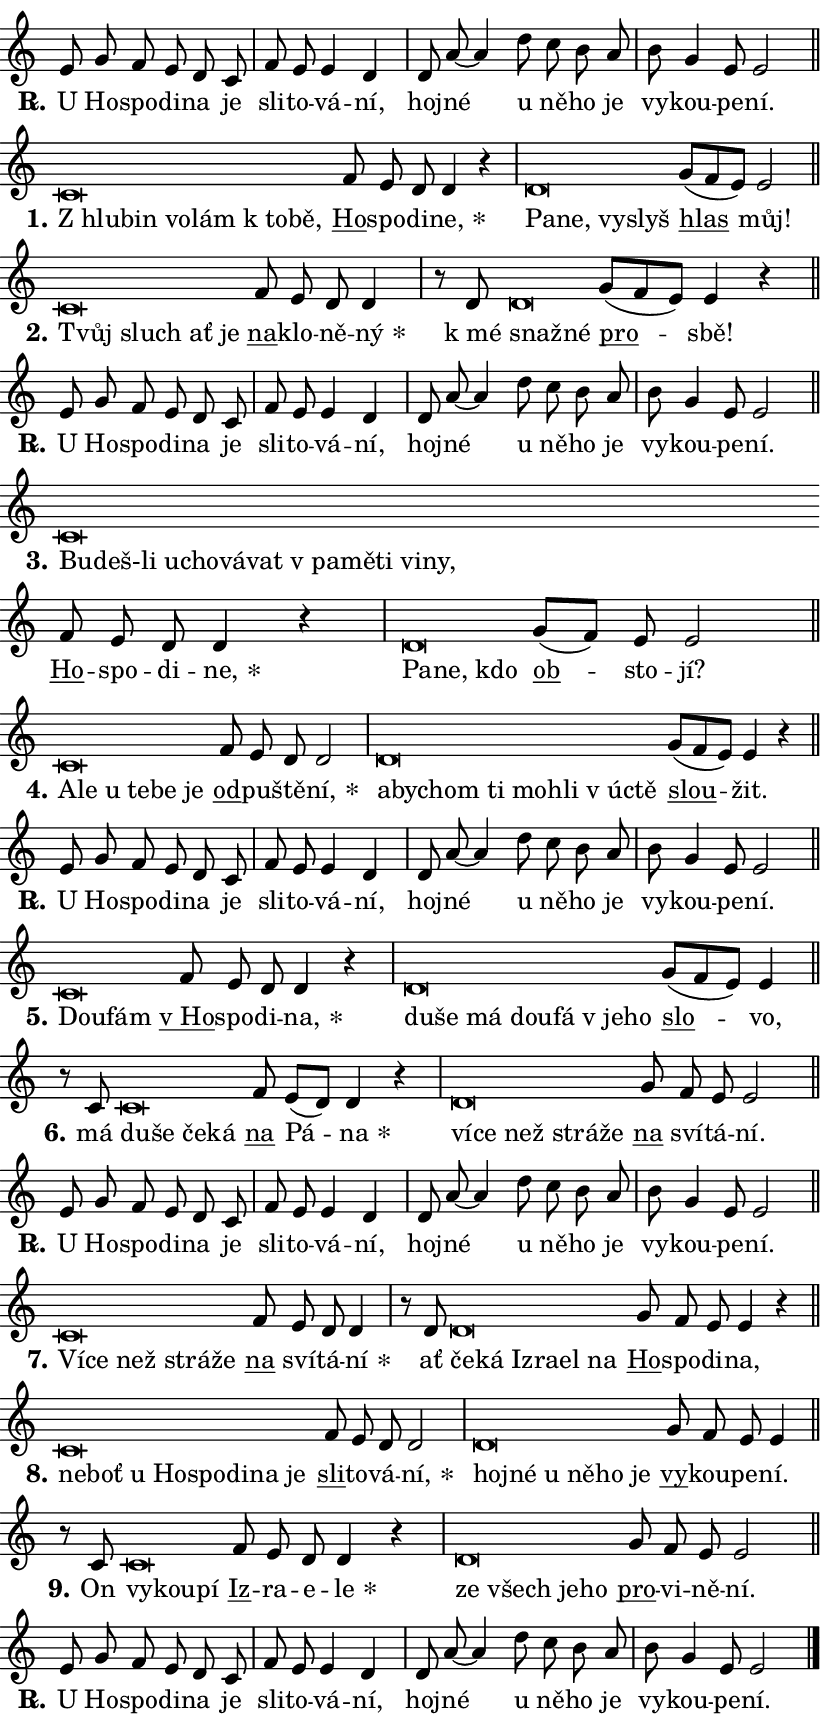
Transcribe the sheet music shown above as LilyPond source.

\version "2.24.0"
\header { tagline = "" }
\paper {
  indent = 0\cm
  top-margin = 0\cm
  right-margin = 0.13\cm % to fit lyric hyphens
  bottom-margin = 0\cm
  left-margin = 0\cm
  paper-width = 14\cm
  page-breaking = #ly:one-page-breaking
  system-system-spacing.basic-distance = #11
  score-system-spacing.basic-distance = #11
  ragged-last = ##f
}


%% Author: Thomas Morley
%% https://lists.gnu.org/archive/html/lilypond-user/2020-05/msg00002.html
#(define (line-position grob)
"Returns position of @var[grob} in current system:
   @code{'start}, if at first time-step
   @code{'end}, if at last time-step
   @code{'middle} otherwise
"
  (let* ((col (ly:item-get-column grob))
         (ln (ly:grob-object col 'left-neighbor))
         (rn (ly:grob-object col 'right-neighbor))
         (col-to-check-left (if (ly:grob? ln) ln col))
         (col-to-check-right (if (ly:grob? rn) rn col))
         (break-dir-left
           (and
             (ly:grob-property col-to-check-left 'non-musical #f)
             (ly:item-break-dir col-to-check-left)))
         (break-dir-right
           (and
             (ly:grob-property col-to-check-right 'non-musical #f)
             (ly:item-break-dir col-to-check-right))))
        (cond ((eqv? 1 break-dir-left) 'start)
              ((eqv? -1 break-dir-right) 'end)
              (else 'middle))))

#(define (tranparent-at-line-position vctor)
  (lambda (grob)
  "Relying on @code{line-position} select the relevant enry from @var{vctor}.
Used to determine transparency,"
    (case (line-position grob)
      ((end) (not (vector-ref vctor 0)))
      ((middle) (not (vector-ref vctor 1)))
      ((start) (not (vector-ref vctor 2))))))

noteHeadBreakVisibility =
#(define-music-function (break-visibility)(vector?)
"Makes @code{NoteHead}s transparent relying on @var{break-visibility}"
#{
  \override NoteHead.transparent =
    #(tranparent-at-line-position break-visibility)
#})

#(define delete-ledgers-for-transparent-note-heads
  (lambda (grob)
    "Reads whether a @code{NoteHead} is transparent.
If so this @code{NoteHead} is removed from @code{'note-heads} from
@var{grob}, which is supposed to be @code{LedgerLineSpanner}.
As a result ledgers are not printed for this @code{NoteHead}"
    (let* ((nhds-array (ly:grob-object grob 'note-heads))
           (nhds-list
             (if (ly:grob-array? nhds-array)
                 (ly:grob-array->list nhds-array)
                 '()))
           ;; Relies on the transparent-property being done before
           ;; Staff.LedgerLineSpanner.after-line-breaking is executed.
           ;; This is fragile ...
           (to-keep
             (remove
               (lambda (nhd)
                 (ly:grob-property nhd 'transparent #f))
               nhds-list)))
      ;; TODO find a better method to iterate over grob-arrays, similiar
      ;; to filter/remove etc for lists
      ;; For now rebuilt from scratch
      (set! (ly:grob-object grob 'note-heads)  '())
      (for-each
        (lambda (nhd)
          (ly:pointer-group-interface::add-grob grob 'note-heads nhd))
        to-keep))))

squashNotes = {
  \override NoteHead.X-extent = #'(-0.2 . 0.2)
  \override NoteHead.Y-extent = #'(-0.75 . 0)
  \override NoteHead.stencil =
    #(lambda (grob)
       (let ((pos (ly:grob-property grob 'staff-position)))
         (begin
           (if (< pos -7) (display "ERROR: Lower brevis then expected\n") (display ""))
           (if (<= pos -6) ly:text-interface::print ly:note-head::print))))
}
unSquashNotes = {
  \revert NoteHead.X-extent
  \revert NoteHead.Y-extent
  \revert NoteHead.stencil
}

hideNotes = \noteHeadBreakVisibility #begin-of-line-visible
unHideNotes = \noteHeadBreakVisibility #all-visible

% work-around for resetting accidentals
% https://lilypond.org/doc/v2.23/Documentation/notation/displaying-rhythms#unmetered-music
cadenzaMeasure = {
  \cadenzaOff
  \partial 1024 s1024
  \cadenzaOn
}

#(define-markup-command (accent layout props text) (markup?)
  "Underline accented syllable"
  (interpret-markup layout props
    #{\markup \override #'(offset . 4.3) \underline { #text }#}))

responsum = \markup \concat {
  "R" \hspace #-1.05 \path #0.1 #'((moveto 0 0.07) (lineto 0.9 0.8)) \hspace #0.05 "."
}

spaceSize = #0.6828661417322834 % exact space size for TeX Gyre Schola

\layout {
  \context {
    \Staff
    \remove "Time_signature_engraver"
    \override LedgerLineSpanner.after-line-breaking = #delete-ledgers-for-transparent-note-heads
  }
  \context {
    \Lyrics {
      \override LyricSpace.minimum-distance = \spaceSize
      \override LyricText.font-name = #"TeX Gyre Schola"
      \override LyricText.font-size = 1
      \override StanzaNumber.font-name = #"TeX Gyre Schola Bold"
      \override StanzaNumber.font-size = 1
    }
  }
  \context {
    \Score 
    \override NoteHead.text =
      #(lambda (grob) 
        (let ((pos (ly:grob-property grob 'staff-position)))
          #{\markup {
            \combine
              \halign #-0.55 \raise #(if (= pos -6) 0 0.5) \override #'(thickness . 2) \draw-line #'(3.2 . 0)
              \musicglyph "noteheads.sM1"
          }#}))
  }
}

% magnetic-lyrics.ily
%
%   written by
%     Jean Abou Samra <jean@abou-samra.fr>
%     Werner Lemberg <wl@gnu.org>
%
%   adapted by
%     Jiri Hon <jiri.hon@gmail.com>
%
% Version 2022-Apr-15

% https://www.mail-archive.com/lilypond-user@gnu.org/msg149350.html

#(define (Left_hyphen_pointer_engraver context)
   "Collect syllable-hyphen-syllable occurrences in lyrics and store
them in properties.  This engraver only looks to the left.  For
example, if the lyrics input is @code{foo -- bar}, it does the
following.

@itemize @bullet
@item
Set the @code{text} property of the @code{LyricHyphen} grob between
@q{foo} and @q{bar} to @code{foo}.

@item
Set the @code{left-hyphen} property of the @code{LyricText} grob with
text @q{foo} to the @code{LyricHyphen} grob between @q{foo} and
@q{bar}.
@end itemize

Use this auxiliary engraver in combination with the
@code{lyric-@/text::@/apply-@/magnetic-@/offset!} hook."
   (let ((hyphen #f)
         (text #f))
     (make-engraver
      (acknowledgers
       ((lyric-syllable-interface engraver grob source-engraver)
        (set! text grob)))
      (end-acknowledgers
       ((lyric-hyphen-interface engraver grob source-engraver)
        ;(when (not (grob::has-interface grob 'lyric-space-interface))
          (set! hyphen grob)));)
      ((stop-translation-timestep engraver)
       (when (and text hyphen)
         (ly:grob-set-object! text 'left-hyphen hyphen))
       (set! text #f)
       (set! hyphen #f)))))

#(define (lyric-text::apply-magnetic-offset! grob)
   "If the space between two syllables is less than the value in
property @code{LyricText@/.details@/.squash-threshold}, move the right
syllable to the left so that it gets concatenated with the left
syllable.

Use this function as a hook for
@code{LyricText@/.after-@/line-@/breaking} if the
@code{Left_@/hyphen_@/pointer_@/engraver} is active."
   (let ((hyphen (ly:grob-object grob 'left-hyphen #f)))
     (when hyphen
       (let ((left-text (ly:spanner-bound hyphen LEFT)))
         (when (grob::has-interface left-text 'lyric-syllable-interface)
           (let* ((common (ly:grob-common-refpoint grob left-text X))
                  (this-x-ext (ly:grob-extent grob common X))
                  (left-x-ext
                   (begin
                     ;; Trigger magnetism for left-text.
                     (ly:grob-property left-text 'after-line-breaking)
                     (ly:grob-extent left-text common X)))
                  ;; `delta` is the gap width between two syllables.
                  (delta (- (interval-start this-x-ext)
                            (interval-end left-x-ext)))
                  (details (ly:grob-property grob 'details))
                  (threshold (assoc-get 'squash-threshold details 0.2)))
             (when (< delta threshold)
               (let* (;; We have to manipulate the input text so that
                      ;; ligatures crossing syllable boundaries are not
                      ;; disabled.  For languages based on the Latin
                      ;; script this is essentially a beautification.
                      ;; However, for non-Western scripts it can be a
                      ;; necessity.
                      (lt (ly:grob-property left-text 'text))
                      (rt (ly:grob-property grob 'text))
                      (is-space (grob::has-interface hyphen 'lyric-space-interface))
                      (space (if is-space " " ""))
                      (extra-delta (if is-space spaceSize 0))
                      ;; Append new syllable.
                      (ltrt-space (if (and (string? lt) (string? rt))
                                (string-append lt space rt)
                                (make-concat-markup (list lt space rt))))
                      ;; Right-align `ltrt` to the right side.
                      (ltrt-space-markup (grob-interpret-markup
                               grob
                               (make-translate-markup
                                (cons (interval-length this-x-ext) 0)
                                (make-right-align-markup ltrt-space)))))
                 (begin
                   ;; Don't print `left-text`.
                   (ly:grob-set-property! left-text 'stencil #f)
                   ;; Set text and stencil (which holds all collected
                   ;; syllables so far) and shift it to the left.
                   (ly:grob-set-property! grob 'text ltrt-space)
                   (ly:grob-set-property! grob 'stencil ltrt-space-markup)
                   (ly:grob-translate-axis! grob (- (- delta extra-delta)) X))))))))))


#(define (lyric-hyphen::displace-bounds-first grob)
   ;; Make very sure this callback isn't triggered too early.
   (let ((left (ly:spanner-bound grob LEFT))
         (right (ly:spanner-bound grob RIGHT)))
     (ly:grob-property left 'after-line-breaking)
     (ly:grob-property right 'after-line-breaking)
     (ly:lyric-hyphen::print grob)))

squashThreshold = #0.4

\layout {
  \context {
    \Lyrics
    \consists #Left_hyphen_pointer_engraver
    \override LyricText.after-line-breaking =
      #lyric-text::apply-magnetic-offset!
    \override LyricHyphen.stencil = #lyric-hyphen::displace-bounds-first
    \override LyricText.details.squash-threshold = \squashThreshold
    \override LyricHyphen.minimum-distance = 0
    \override LyricHyphen.minimum-length = \squashThreshold
  }
}

squashText = \override LyricText.details.squash-threshold = 9999
unSquashText = \override LyricText.details.squash-threshold = \squashThreshold

leftText = \override LyricText.self-alignment-X = #LEFT
unLeftText = \revert LyricText.self-alignment-X

starOffset = #(lambda (grob) 
                (let ((x_offset (ly:self-alignment-interface::aligned-on-x-parent grob)))
                  (if (= x_offset 0) 0 (+ x_offset 1.2))))

star = #(define-music-function (syllable)(string?)
"Append star separator at the end of a syllable"
#{
  \once \override LyricText.X-offset = #starOffset
  \lyricmode { \markup {
    #syllable
    \override #'((font-name . "TeX Gyre Schola Bold")) \hspace #0.2 \lower #0.65 \larger "*"
  } }
#})

starAccent = #(define-music-function (syllable)(string?)
"Append star separator at the end of a syllable and make accent"
#{
  \once \override LyricText.X-offset = #starOffset
  \lyricmode { \markup {
    \accent #syllable
    \override #'((font-name . "TeX Gyre Schola Bold")) \hspace #0.2 \lower #0.65 \larger "*"
  } }
#})

breath = #(define-music-function (syllable)(string?)
"Append breathing indicator at the end of a syllable"
#{
  \lyricmode { \markup { #syllable "+" } }
#})

optionalBreath = #(define-music-function (syllable)(string?)
"Append optional breathing indicator at the end of a syllable"
#{
  \lyricmode { \markup { #syllable "(+)" } }
#})


\score {
    <<
        \new Voice = "melody" { \cadenzaOn \key c \major \relative { e'8 g f e d c \cadenzaMeasure \bar "|" f e e4 d \cadenzaMeasure \bar "|" d8 a'8~ a4 \bar "" d8 c b a \cadenzaMeasure \bar "|" b g4 e8 e2 \cadenzaMeasure \bar "||" \break } }
        \new Lyrics \lyricsto "melody" { \lyricmode { \set stanza = \responsum
U Ho -- spo -- di -- na je sli -- to -- vá -- ní, hoj -- né u ně -- ho je vy -- kou -- pe -- ní. } }
    >>
    \layout {}
}

\score {
    <<
        \new Voice = "melody" { \cadenzaOn \key c \major \relative { \squashNotes c'\breve*1/16 \hideNotes \breve*1/16 \bar "" \breve*1/16 \bar "" \breve*1/16 \bar "" \breve*1/16 \breve*1/16 \bar "" \unHideNotes \unSquashNotes \bar "" f8 e d d4 r \cadenzaMeasure \bar "|" \squashNotes d\breve*1/16 \hideNotes \breve*1/16 \bar "" \breve*1/16 \breve*1/16 \bar "" \unHideNotes \unSquashNotes \bar "" g8[( f e)] e2 \cadenzaMeasure \bar "||" \break } }
        \new Lyrics \lyricsto "melody" { \lyricmode { \set stanza = "1."
\leftText "Z hlu" -- \squashText bin vo -- lám "k to" -- bě, \unLeftText \unSquashText \markup \accent Ho -- spo -- di -- \star ne, \leftText Pa -- \squashText ne, vy -- slyš \unLeftText \unSquashText \markup \accent hlas můj! } }
    >>
    \layout {}
}

\score {
    <<
        \new Voice = "melody" { \cadenzaOn \key c \major \relative { \squashNotes c'\breve*1/16 \hideNotes \breve*1/16 \bar "" \breve*1/16 \breve*1/16 \bar "" \unHideNotes \unSquashNotes \bar "" f8 e d d4 \cadenzaMeasure \bar "|" r8 d \squashNotes d\breve*1/16 \hideNotes \breve*1/16 \bar "" \unHideNotes \unSquashNotes \bar "" g8[( f e)] e4 r \cadenzaMeasure \bar "||" \break } }
        \new Lyrics \lyricsto "melody" { \lyricmode { \set stanza = "2."
\leftText Tvůj \squashText sluch ať je \unLeftText \unSquashText \markup \accent na -- klo -- ně -- \star ný "k mé" \leftText snaž -- \squashText né \unLeftText \unSquashText \markup \accent pro -- sbě! } }
    >>
    \layout {}
}

\score {
    <<
        \new Voice = "melody" { \cadenzaOn \key c \major \relative { e'8 g f e d c \cadenzaMeasure \bar "|" f e e4 d \cadenzaMeasure \bar "|" d8 a'8~ a4 \bar "" d8 c b a \cadenzaMeasure \bar "|" b g4 e8 e2 \cadenzaMeasure \bar "||" \break } }
        \new Lyrics \lyricsto "melody" { \lyricmode { \set stanza = \responsum
U Ho -- spo -- di -- na je sli -- to -- vá -- ní, hoj -- né u ně -- ho je vy -- kou -- pe -- ní. } }
    >>
    \layout {}
}

\score {
    <<
        \new Voice = "melody" { \cadenzaOn \key c \major \relative { \squashNotes c'\breve*1/16 \hideNotes \breve*1/16 \bar "" \breve*1/16 \bar "" \breve*1/16 \bar "" \breve*1/16 \bar "" \breve*1/16 \bar "" \breve*1/16 \bar "" \breve*1/16 \bar "" \breve*1/16 \bar "" \breve*1/16 \breve*1/16 \bar "" \unHideNotes \unSquashNotes \bar "" f8 e d d4 r \cadenzaMeasure \bar "|" \squashNotes d\breve*1/16 \hideNotes \breve*1/16 \breve*1/16 \bar "" \unHideNotes \unSquashNotes \bar "" g8[( f)] e e2 \cadenzaMeasure \bar "||" \break } }
        \new Lyrics \lyricsto "melody" { \lyricmode { \set stanza = "3."
\leftText Bu -- \squashText deš-li u -- cho -- vá -- vat "v pa" -- mě -- ti vi -- ny, \unLeftText \unSquashText \markup \accent Ho -- spo -- di -- \star ne, \leftText Pa -- \squashText ne, kdo \unLeftText \unSquashText \markup \accent ob -- sto -- jí? } }
    >>
    \layout {}
}

\score {
    <<
        \new Voice = "melody" { \cadenzaOn \key c \major \relative { \squashNotes c'\breve*1/16 \hideNotes \breve*1/16 \bar "" \breve*1/16 \bar "" \breve*1/16 \bar "" \breve*1/16 \breve*1/16 \bar "" \unHideNotes \unSquashNotes \bar "" f8 e d d2 \cadenzaMeasure \bar "|" \squashNotes d\breve*1/16 \hideNotes \breve*1/16 \bar "" \breve*1/16 \bar "" \breve*1/16 \bar "" \breve*1/16 \bar "" \breve*1/16 \bar "" \breve*1/16 \breve*1/16 \bar "" \unHideNotes \unSquashNotes \bar "" g8[( f e)] e4 r \cadenzaMeasure \bar "||" \break } }
        \new Lyrics \lyricsto "melody" { \lyricmode { \set stanza = "4."
\leftText A -- \squashText le u te -- be je \unLeftText \unSquashText \markup \accent od -- pu -- ště -- \star ní, \leftText a -- \squashText by -- chom ti mo -- hli "v ú" -- ctě \unLeftText \unSquashText \markup \accent slou -- žit. } }
    >>
    \layout {}
}

\score {
    <<
        \new Voice = "melody" { \cadenzaOn \key c \major \relative { e'8 g f e d c \cadenzaMeasure \bar "|" f e e4 d \cadenzaMeasure \bar "|" d8 a'8~ a4 \bar "" d8 c b a \cadenzaMeasure \bar "|" b g4 e8 e2 \cadenzaMeasure \bar "||" \break } }
        \new Lyrics \lyricsto "melody" { \lyricmode { \set stanza = \responsum
U Ho -- spo -- di -- na je sli -- to -- vá -- ní, hoj -- né u ně -- ho je vy -- kou -- pe -- ní. } }
    >>
    \layout {}
}

\score {
    <<
        \new Voice = "melody" { \cadenzaOn \key c \major \relative { \squashNotes c'\breve*1/16 \hideNotes \breve*1/16 \bar "" \unHideNotes \unSquashNotes \bar "" f8 e d d4 r \cadenzaMeasure \bar "|" \squashNotes d\breve*1/16 \hideNotes \breve*1/16 \bar "" \breve*1/16 \bar "" \breve*1/16 \bar "" \breve*1/16 \bar "" \breve*1/16 \breve*1/16 \bar "" \unHideNotes \unSquashNotes \bar "" g8[( f e)] e4 \cadenzaMeasure \bar "||" \break } }
        \new Lyrics \lyricsto "melody" { \lyricmode { \set stanza = "5."
\leftText Dou -- \squashText fám \unLeftText \unSquashText \markup \accent "v Ho" -- spo -- di -- \star na, \leftText du -- \squashText še má dou -- fá "v je" -- ho \unLeftText \unSquashText \markup \accent slo -- vo, } }
    >>
    \layout {}
}

\score {
    <<
        \new Voice = "melody" { \cadenzaOn \key c \major \relative { r8 c' \squashNotes c\breve*1/16 \hideNotes \breve*1/16 \bar "" \breve*1/16 \breve*1/16 \bar "" \unHideNotes \unSquashNotes \bar "" f8 e[( d)] d4 r \cadenzaMeasure \bar "|" \squashNotes d\breve*1/16 \hideNotes \breve*1/16 \bar "" \breve*1/16 \bar "" \breve*1/16 \breve*1/16 \bar "" \unHideNotes \unSquashNotes \bar "" g8 f e e2 \cadenzaMeasure \bar "||" \break } }
        \new Lyrics \lyricsto "melody" { \lyricmode { \set stanza = "6."
má \leftText du -- \squashText še če -- ká \unLeftText \unSquashText \markup \accent na Pá -- \star na \leftText ví -- \squashText ce než strá -- že \unLeftText \unSquashText \markup \accent na sví -- tá -- ní. } }
    >>
    \layout {}
}

\score {
    <<
        \new Voice = "melody" { \cadenzaOn \key c \major \relative { e'8 g f e d c \cadenzaMeasure \bar "|" f e e4 d \cadenzaMeasure \bar "|" d8 a'8~ a4 \bar "" d8 c b a \cadenzaMeasure \bar "|" b g4 e8 e2 \cadenzaMeasure \bar "||" \break } }
        \new Lyrics \lyricsto "melody" { \lyricmode { \set stanza = \responsum
U Ho -- spo -- di -- na je sli -- to -- vá -- ní, hoj -- né u ně -- ho je vy -- kou -- pe -- ní. } }
    >>
    \layout {}
}

\score {
    <<
        \new Voice = "melody" { \cadenzaOn \key c \major \relative { \squashNotes c'\breve*1/16 \hideNotes \breve*1/16 \bar "" \breve*1/16 \bar "" \breve*1/16 \breve*1/16 \bar "" \unHideNotes \unSquashNotes \bar "" f8 e d d4 \cadenzaMeasure \bar "|" r8 d \squashNotes d\breve*1/16 \hideNotes \breve*1/16 \bar "" \breve*1/16 \bar "" \breve*1/16 \bar "" \breve*1/16 \breve*1/16 \bar "" \unHideNotes \unSquashNotes \bar "" g8 f e e4 r \cadenzaMeasure \bar "||" \break } }
        \new Lyrics \lyricsto "melody" { \lyricmode { \set stanza = "7."
\leftText Ví -- \squashText ce než strá -- že \unLeftText \unSquashText \markup \accent na sví -- tá -- \star ní ať \leftText če -- \squashText ká Iz -- ra -- el na \unLeftText \unSquashText \markup \accent Ho -- spo -- di -- na, } }
    >>
    \layout {}
}

\score {
    <<
        \new Voice = "melody" { \cadenzaOn \key c \major \relative { \squashNotes c'\breve*1/16 \hideNotes \breve*1/16 \bar "" \breve*1/16 \bar "" \breve*1/16 \bar "" \breve*1/16 \bar "" \breve*1/16 \bar "" \breve*1/16 \breve*1/16 \bar "" \unHideNotes \unSquashNotes \bar "" f8 e d d2 \cadenzaMeasure \bar "|" \squashNotes d\breve*1/16 \hideNotes \breve*1/16 \bar "" \breve*1/16 \bar "" \breve*1/16 \bar "" \breve*1/16 \breve*1/16 \bar "" \unHideNotes \unSquashNotes \bar "" g8 f e e4 \cadenzaMeasure \bar "||" \break } }
        \new Lyrics \lyricsto "melody" { \lyricmode { \set stanza = "8."
\leftText ne -- \squashText boť u Ho -- spo -- di -- na je \unLeftText \unSquashText \markup \accent sli -- to -- vá -- \star ní, \leftText hoj -- \squashText né u ně -- ho je \unLeftText \unSquashText \markup \accent vy -- kou -- pe -- ní. } }
    >>
    \layout {}
}

\score {
    <<
        \new Voice = "melody" { \cadenzaOn \key c \major \relative { r8 c' \squashNotes c\breve*1/16 \hideNotes \breve*1/16 \breve*1/16 \bar "" \unHideNotes \unSquashNotes \bar "" f8 e d d4 r \cadenzaMeasure \bar "|" \squashNotes d\breve*1/16 \hideNotes \breve*1/16 \bar "" \breve*1/16 \breve*1/16 \bar "" \unHideNotes \unSquashNotes \bar "" g8 f e e2 \cadenzaMeasure \bar "||" \break } }
        \new Lyrics \lyricsto "melody" { \lyricmode { \set stanza = "9."
On \leftText vy -- \squashText kou -- pí \unLeftText \unSquashText \markup \accent Iz -- ra -- e -- \star le \leftText ze \squashText všech je -- ho \unLeftText \unSquashText \markup \accent pro -- vi -- ně -- ní. } }
    >>
    \layout {}
}

\score {
    <<
        \new Voice = "melody" { \cadenzaOn \key c \major \relative { e'8 g f e d c \cadenzaMeasure \bar "|" f e e4 d \cadenzaMeasure \bar "|" d8 a'8~ a4 \bar "" d8 c b a \cadenzaMeasure \bar "|" b g4 e8 e2 \cadenzaMeasure \bar "||" \break } \bar "|." }
        \new Lyrics \lyricsto "melody" { \lyricmode { \set stanza = \responsum
U Ho -- spo -- di -- na je sli -- to -- vá -- ní, hoj -- né u ně -- ho je vy -- kou -- pe -- ní. } }
    >>
    \layout {}
}
